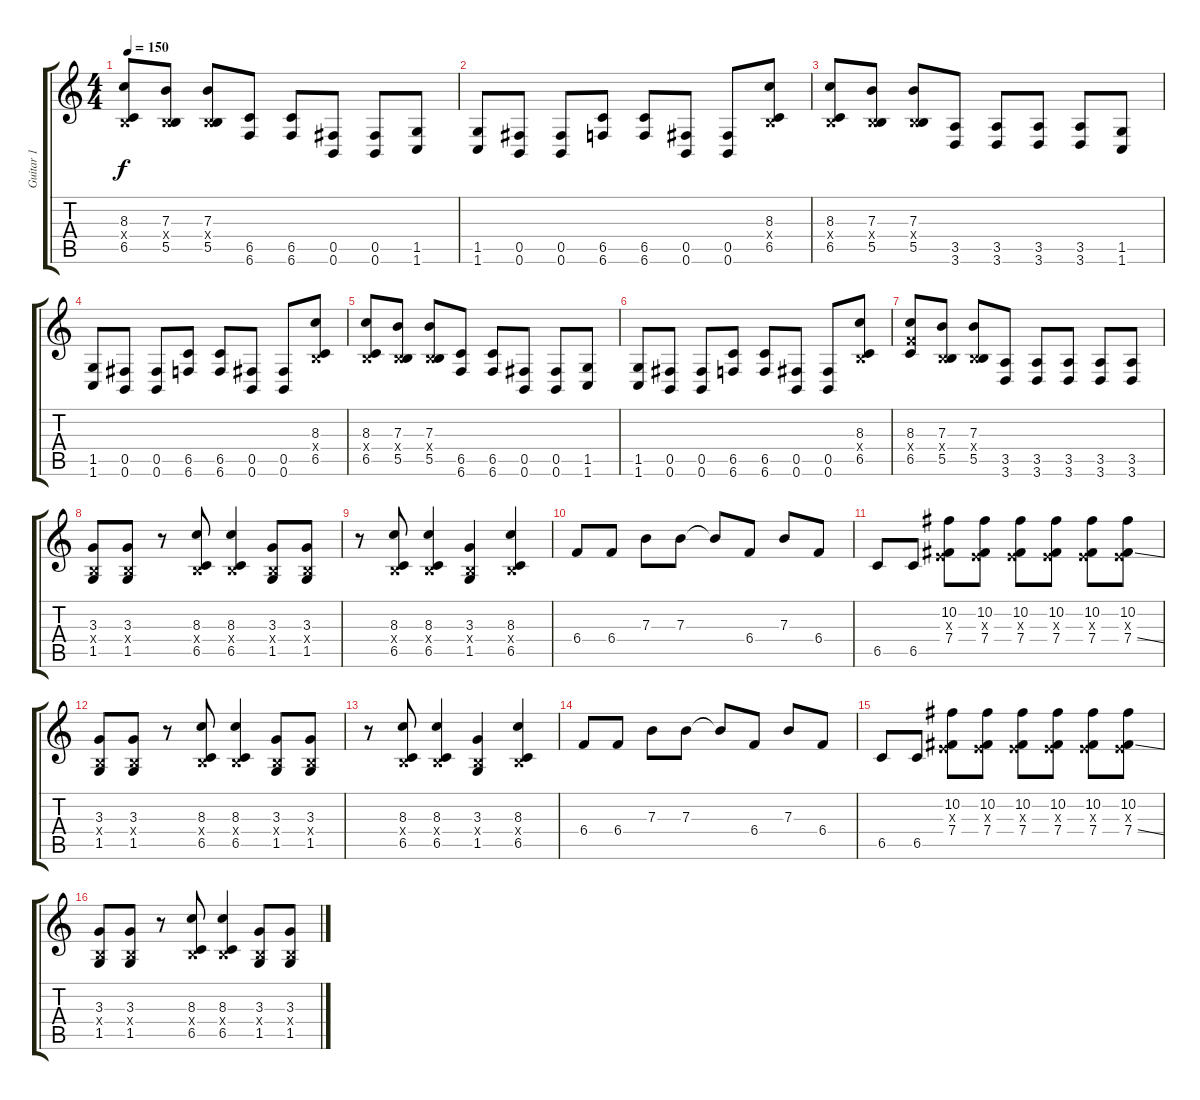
\track ("Guitar 1" "Guitar 1") {instrument overdrivenguitar}
\staff {score tabs}
\tuning (Db4 Ab3 E3 B2 Gb2 B1) {hide}
\ts (4 4)
\tempo 150
\clef g2
\ks c
(8.3 0.4{x} 6.5).8{dy f} (7.3 0.4{x} 5.5).8 (7.3 0.4{x} 5.5).8 (6.5 6.6).8 (6.5 6.6).8 (0.5 0.6).8 (0.5 0.6).8 (1.5 1.6).8 |
(1.5 1.6).8 (0.5 0.6).8 (0.5 0.6).8 (6.5 6.6).8 (6.5 6.6).8 (0.5 0.6).8 (0.5 0.6).8 (8.3 0.4{x} 6.5).8 |
(8.3 0.4{x} 6.5).8 (7.3 0.4{x} 5.5).8 (7.3 0.4{x} 5.5).8 (3.5 3.6).8 (3.5 3.6).8 (3.5 3.6).8 (3.5 3.6).8 (1.5 1.6).8 |
(1.5 1.6).8 (0.5 0.6).8 (0.5 0.6).8 (6.5 6.6).8 (6.5 6.6).8 (0.5 0.6).8 (0.5 0.6).8 (8.3 0.4{x} 6.5).8 |
(8.3 0.4{x} 6.5).8 (7.3 0.4{x} 5.5).8 (7.3 0.4{x} 5.5).8 (6.5 6.6).8 (6.5 6.6).8 (0.5 0.6).8 (0.5 0.6).8 (1.5 1.6).8 |
(1.5 1.6).8 (0.5 0.6).8 (0.5 0.6).8 (6.5 6.6).8 (6.5 6.6).8 (0.5 0.6).8 (0.5 0.6).8 (8.3 0.4{x} 6.5).8 |
(8.3 6.4{x} 6.5).8 (7.3 0.4{x} 5.5).8 (7.3 0.4{x} 5.5).8 (3.5 3.6).8 (3.5 3.6).8 (3.5 3.6).8 (3.5 3.6).8 (3.5 3.6).8 |
(3.3 0.4{x} 1.5).8 (3.3 0.4{x} 1.5).8 r.8 (8.3 0.4{x} 6.5).8 (8.3 0.4{x} 6.5).4 (3.3 0.4{x} 1.5).8 (3.3 0.4{x} 1.5).8 |
r.8 (8.3 0.4{x} 6.5).8 (8.3 0.4{x} 6.5).4 (3.3 0.4{x} 1.5).4 (8.3 0.4{x} 6.5).4 |
6.4.8 6.4.8 7.3.8 7.3.8 7.3{t}.8 6.4.8 7.3.8 6.4.8 |
6.5.8 6.5.8 (10.2 0.3{x} 7.4).8 (10.2 0.3{x} 7.4).8 (10.2 0.3{x} 7.4).8 (10.2 0.3{x} 7.4).8 (10.2 0.3{x} 7.4).8 (10.2 0.3{x} 7.4{ss}).8 |
(3.3 0.4{x} 1.5).8 (3.3 0.4{x} 1.5).8 r.8 (8.3 0.4{x} 6.5).8 (8.3 0.4{x} 6.5).4 (3.3 0.4{x} 1.5).8 (3.3 0.4{x} 1.5).8 |
r.8 (8.3 0.4{x} 6.5).8 (8.3 0.4{x} 6.5).4 (3.3 0.4{x} 1.5).4 (8.3 0.4{x} 6.5).4 |
6.4.8 6.4.8 7.3.8 7.3.8 7.3{t}.8 6.4.8 7.3.8 6.4.8 |
6.5.8 6.5.8 (10.2 0.3{x} 7.4).8 (10.2 0.3{x} 7.4).8 (10.2 0.3{x} 7.4).8 (10.2 0.3{x} 7.4).8 (10.2 0.3{x} 7.4).8 (10.2 0.3{x} 7.4{ss}).8 |
(3.3 0.4{x} 1.5).8 (3.3 0.4{x} 1.5).8 r.8 (8.3 0.4{x} 6.5).8 (8.3 0.4{x} 6.5).4 (3.3 0.4{x} 1.5).8 (3.3 0.4{x} 1.5).8
